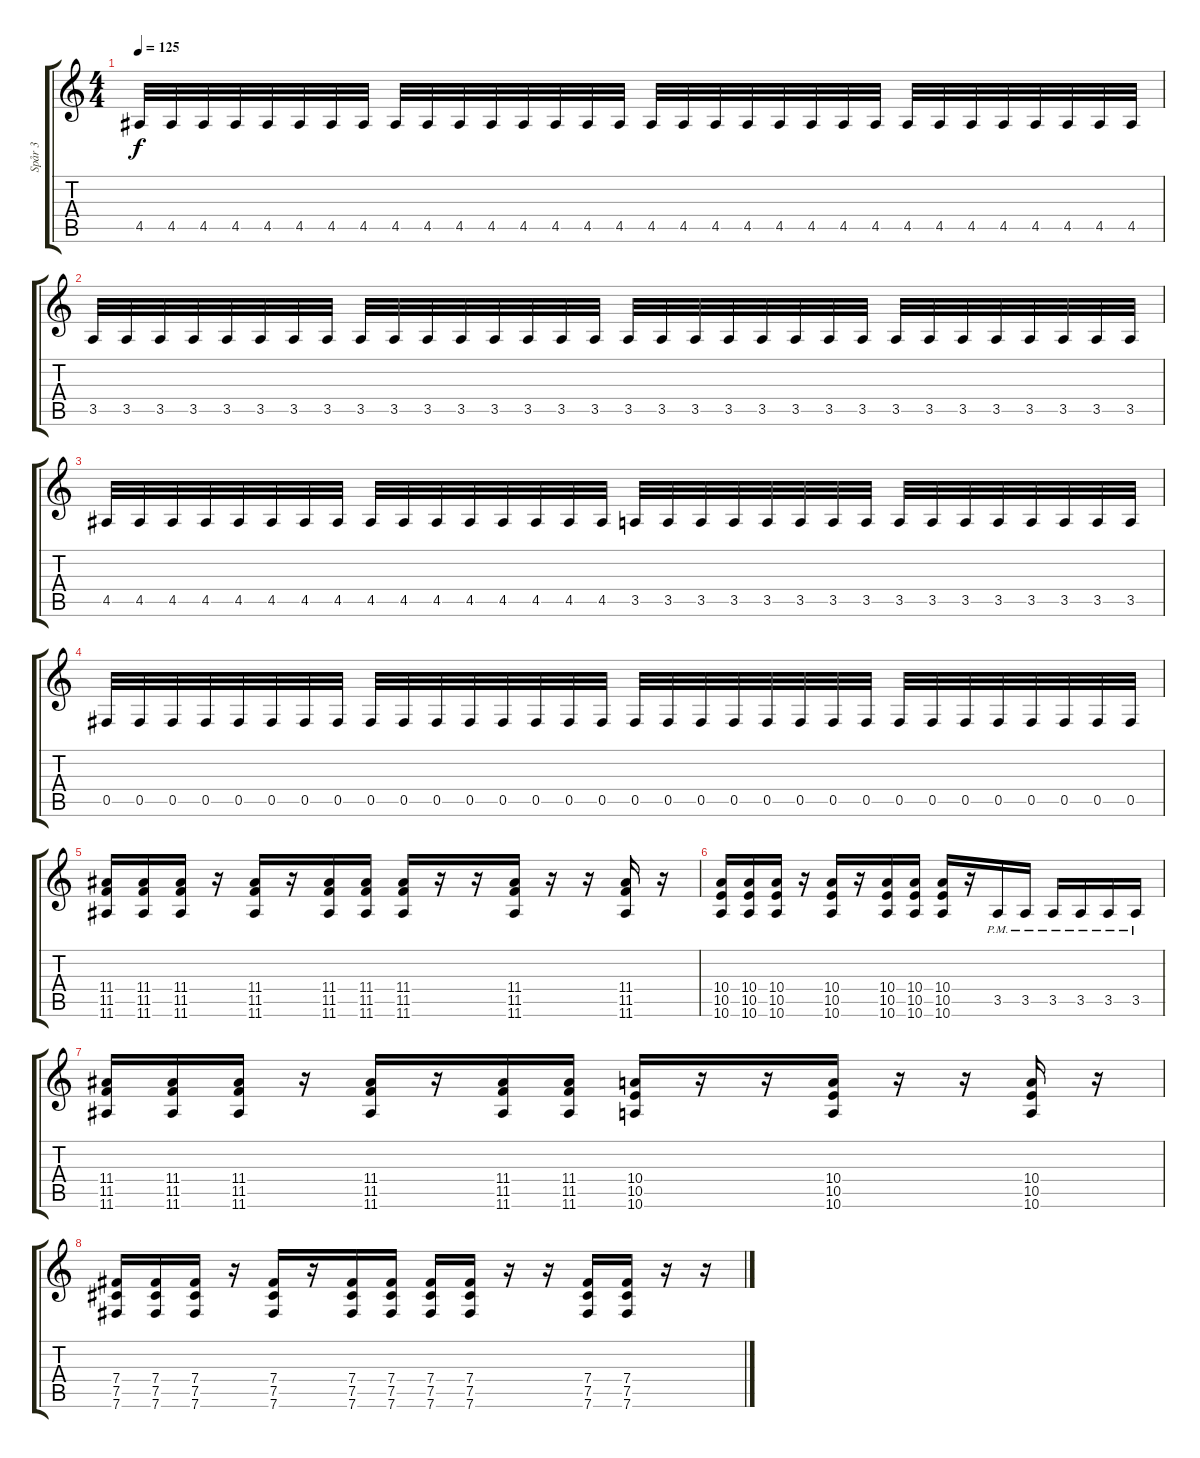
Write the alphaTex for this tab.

\track ("Spår 3" "Spår 3") {instrument distortionguitar}
\staff {score tabs}
\tuning (Db4 Ab3 E3 B2 Gb2 B1) {hide}
\ts (4 4)
\tempo 125
\clef g2
\ks c
4.5.32{dy f} 4.5.32 4.5.32 4.5.32 4.5.32 4.5.32 4.5.32 4.5.32 4.5.32 4.5.32 4.5.32 4.5.32 4.5.32 4.5.32 4.5.32 4.5.32 4.5.32 4.5.32 4.5.32 4.5.32 4.5.32 4.5.32 4.5.32 4.5.32 4.5.32 4.5.32 4.5.32 4.5.32 4.5.32 4.5.32 4.5.32 4.5.32 |
3.5.32 3.5.32 3.5.32 3.5.32 3.5.32 3.5.32 3.5.32 3.5.32 3.5.32 3.5.32 3.5.32 3.5.32 3.5.32 3.5.32 3.5.32 3.5.32 3.5.32 3.5.32 3.5.32 3.5.32 3.5.32 3.5.32 3.5.32 3.5.32 3.5.32 3.5.32 3.5.32 3.5.32 3.5.32 3.5.32 3.5.32 3.5.32 |
4.5.32 4.5.32 4.5.32 4.5.32 4.5.32 4.5.32 4.5.32 4.5.32 4.5.32 4.5.32 4.5.32 4.5.32 4.5.32 4.5.32 4.5.32 4.5.32 3.5.32 3.5.32 3.5.32 3.5.32 3.5.32 3.5.32 3.5.32 3.5.32 3.5.32 3.5.32 3.5.32 3.5.32 3.5.32 3.5.32 3.5.32 3.5.32 |
0.5.32 0.5.32 0.5.32 0.5.32 0.5.32 0.5.32 0.5.32 0.5.32 0.5.32 0.5.32 0.5.32 0.5.32 0.5.32 0.5.32 0.5.32 0.5.32 0.5.32 0.5.32 0.5.32 0.5.32 0.5.32 0.5.32 0.5.32 0.5.32 0.5.32 0.5.32 0.5.32 0.5.32 0.5.32 0.5.32 0.5.32 0.5.32 |
(11.4 11.5 11.6).16 (11.4 11.5 11.6).16 (11.4 11.5 11.6).16 r.16 (11.4 11.5 11.6).16 r.16 (11.4 11.5 11.6).16 (11.4 11.5 11.6).16 (11.4 11.5 11.6).16 r.16 r.16 (11.4 11.5 11.6).16 r.16 r.16 (11.4 11.5 11.6).16 r.16 |
(10.4 10.5 10.6).16 (10.4 10.5 10.6).16 (10.4 10.5 10.6).16 r.16 (10.4 10.5 10.6).16 r.16 (10.4 10.5 10.6).16 (10.4 10.5 10.6).16 (10.4 10.5 10.6).16 r.16 3.5{pm}.16 3.5{pm}.16 3.5{pm}.16 3.5{pm}.16 3.5{pm}.16 3.5{pm}.16 |
(11.4 11.5 11.6).16 (11.4 11.5 11.6).16 (11.4 11.5 11.6).16 r.16 (11.4 11.5 11.6).16 r.16 (11.4 11.5 11.6).16 (11.4 11.5 11.6).16 (10.4 10.5 10.6).16 r.16 r.16 (10.4 10.5 10.6).16 r.16 r.16 (10.4 10.5 10.6).16 r.16 |
(7.4 7.5 7.6).16 (7.4 7.5 7.6).16 (7.4 7.5 7.6).16 r.16 (7.4 7.5 7.6).16 r.16 (7.4 7.5 7.6).16 (7.4 7.5 7.6).16 (7.4 7.5 7.6).16 (7.4 7.5 7.6).16 r.16 r.16 (7.4 7.5 7.6).16 (7.4 7.5 7.6).16 r.16 r.16
